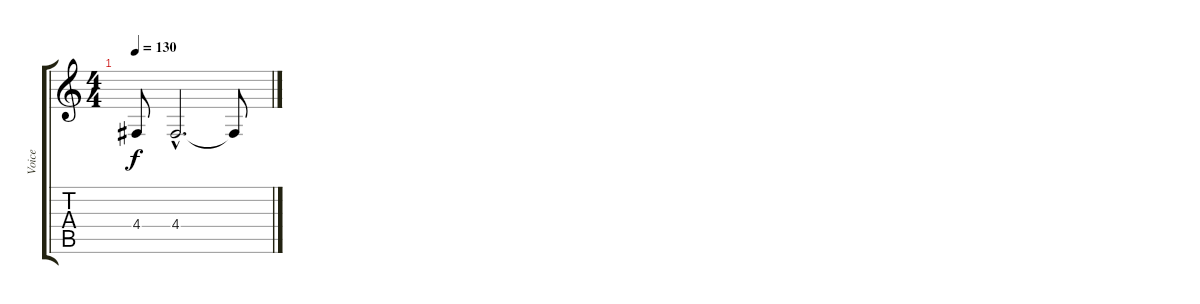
\track ("Voice" "Voice") {instrument altosax}
\staff {score tabs}
\tuning (E4 B3 G3 D3 A2 E2) {hide}
\ts (4 4)
\tempo 130
\clef g2
\ks c
4.4.8{dy f} 4.4{hac}.2{d} 4.4{t}.8
